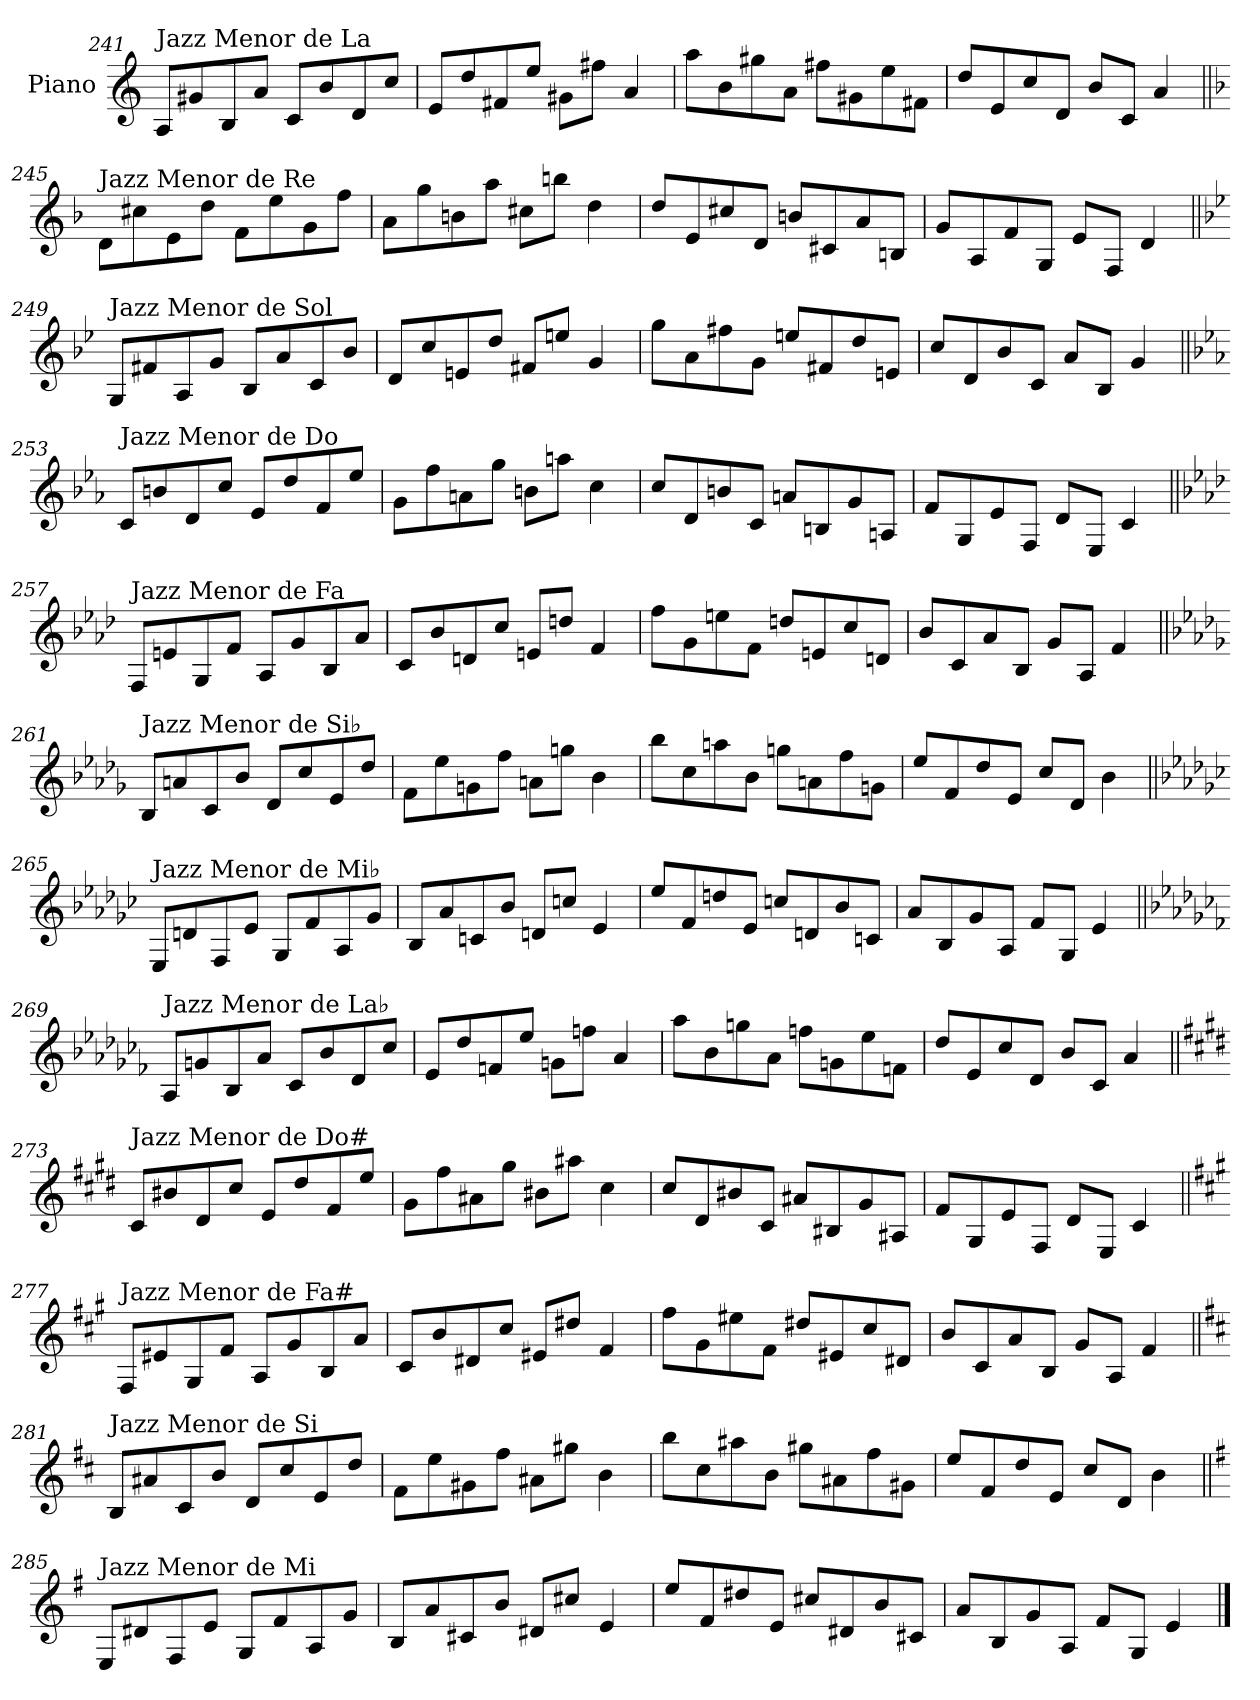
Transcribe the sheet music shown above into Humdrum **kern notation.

**kern
*part1
*staff1
*I"Piano
*I'Pno.
!!LO:PB:g=z
*clefG2
*k[]
=241
!LO:TX:a:t=Jazz Menor de La
8A/L
8g#X/
8B/
8a/J
8c/L
8b/
8d/
8cc/J
=242
8e/L
8dd/
8f#X/
8ee/J
8g#X\L
8ff#X\J
4a/
=243
8aa\L
8b\
8gg#X\
8a\J
8ff#X\L
8g#X\
8ee\
8f#X\J
=244
8dd/L
8e/
8cc/
8d/J
8b/L
8c/J
4a/
!!LO:LB:g=z
=245||
*k[b-]
!LO:TX:a:t=Jazz Menor de Re
8d\L
8cc#X\
8e\
8dd\J
8f\L
8ee\
8g\
8ff\J
=246
8a\L
8gg\
8bn\
8aa\J
8cc#X\L
8bbn\J
4dd\
=247
8dd/L
8e/
8cc#X/
8d/J
8bn/L
8c#X/
8a/
8Bn/J
=248
8g/L
8A/
8f/
8G/J
8e/L
8F/J
4d/
!!LO:LB:g=z
=249||
*k[b-e-]
!LO:TX:a:t=Jazz Menor de Sol
8G/L
8f#X/
8A/
8g/J
8B-/L
8a/
8c/
8b-/J
=250
8d/L
8cc/
8en/
8dd/J
8f#X/L
8een/J
4g/
=251
8gg\L
8a\
8ff#X\
8g\J
8een/L
8f#X/
8dd/
8en/J
=252
8cc/L
8d/
8b-/
8c/J
8a/L
8B-/J
4g/
!!LO:LB:g=z
=253||
*k[b-e-a-]
!LO:TX:a:t=Jazz Menor de Do
8c/L
8bn/
8d/
8cc/J
8e-/L
8dd/
8f/
8ee-/J
=254
8g\L
8ff\
8an\
8gg\J
8bn\L
8aan\J
4cc\
=255
8cc/L
8d/
8bn/
8c/J
8an/L
8Bn/
8g/
8An/J
=256
8f/L
8G/
8e-/
8F/J
8d/L
8E-/J
4c/
!!LO:LB:g=z
=257||
*k[b-e-a-d-]
!LO:TX:a:t=Jazz Menor de Fa
8F/L
8en/
8G/
8f/J
8A-/L
8g/
8B-/
8a-/J
=258
8c/L
8b-/
8dn/
8cc/J
8en/L
8ddn/J
4f/
=259
8ff\L
8g\
8een\
8f\J
8ddn/L
8en/
8cc/
8dn/J
=260
8b-/L
8c/
8a-/
8B-/J
8g/L
8A-/J
4f/
!!LO:LB:g=z
=261||
*k[b-e-a-d-g-]
!LO:TX:a:t=Jazz Menor de Si♭
8B-/L
8an/
8c/
8b-/J
8d-/L
8cc/
8e-/
8dd-/J
=262
8f\L
8ee-\
8gn\
8ff\J
8an\L
8ggn\J
4b-\
=263
8bb-\L
8cc\
8aan\
8b-\J
8ggn\L
8an\
8ff\
8gn\J
=264
8ee-/L
8f/
8dd-/
8e-/J
8cc/L
8d-/J
4b-\
!!LO:PB:g=z
=265||
*k[b-e-a-d-g-c-]
!LO:TX:a:t=Jazz Menor de Mi♭
8E-/L
8dn/
8F/
8e-/J
8G-/L
8f/
8A-/
8g-/J
=266
8B-/L
8a-/
8cn/
8b-/J
8dn/L
8ccn/J
4e-/
=267
8ee-/L
8f/
8ddn/
8e-/J
8ccn/L
8dn/
8b-/
8cn/J
=268
8a-/L
8B-/
8g-/
8A-/J
8f/L
8G-/J
4e-/
!!LO:LB:g=z
=269||
*k[b-e-a-d-g-c-f-]
!LO:TX:a:t=Jazz Menor de La♭
8A-/L
8gn/
8B-/
8a-/J
8c-/L
8b-/
8d-/
8cc-/J
=270
8e-/L
8dd-/
8fn/
8ee-/J
8gn\L
8ffn\J
4a-/
=271
8aa-\L
8b-\
8ggn\
8a-\J
8ffn\L
8gn\
8ee-\
8fn\J
=272
8dd-/L
8e-/
8cc-/
8d-/J
8b-/L
8c-/J
4a-/
!!LO:LB:g=z
=273||
*k[f#c#g#d#]
!LO:TX:a:t=Jazz Menor de Do#
8c#/L
8b#X/
8d#/
8cc#/J
8e/L
8dd#/
8f#/
8ee/J
=274
8g#\L
8ff#\
8a#X\
8gg#\J
8b#X\L
8aa#X\J
4cc#\
=275
8cc#/L
8d#/
8b#X/
8c#/J
8a#X/L
8B#X/
8g#/
8A#X/J
=276
8f#/L
8G#/
8e/
8F#/J
8d#/L
8E/J
4c#/
!!LO:LB:g=z
=277||
*k[f#c#g#]
!LO:TX:a:t=Jazz Menor de Fa#
8F#/L
8e#X/
8G#/
8f#/J
8A/L
8g#/
8B/
8a/J
=278
8c#/L
8b/
8d#X/
8cc#/J
8e#X/L
8dd#X/J
4f#/
=279
8ff#\L
8g#\
8ee#X\
8f#\J
8dd#X/L
8e#X/
8cc#/
8d#X/J
=280
8b/L
8c#/
8a/
8B/J
8g#/L
8A/J
4f#/
!!LO:LB:g=z
=281||
*k[f#c#]
!LO:TX:a:t=Jazz Menor de Si
8B/L
8a#X/
8c#/
8b/J
8d/L
8cc#/
8e/
8dd/J
=282
8f#\L
8ee\
8g#X\
8ff#\J
8a#X\L
8gg#X\J
4b\
=283
8bb\L
8cc#\
8aa#X\
8b\J
8gg#X\L
8a#X\
8ff#\
8g#X\J
=284
8ee/L
8f#/
8dd/
8e/J
8cc#/L
8d/J
4b\
!!LO:LB:g=z
=285||
*k[f#]
!LO:TX:a:t=Jazz Menor de Mi
8E/L
8d#X/
8F#/
8e/J
8G/L
8f#/
8A/
8g/J
=286
8B/L
8a/
8c#X/
8b/J
8d#X/L
8cc#X/J
4e/
=287
8ee/L
8f#/
8dd#X/
8e/J
8cc#X/L
8d#X/
8b/
8c#X/J
=288
8a/L
8B/
8g/
8A/J
8f#/L
8G/J
4e/
==
*-
